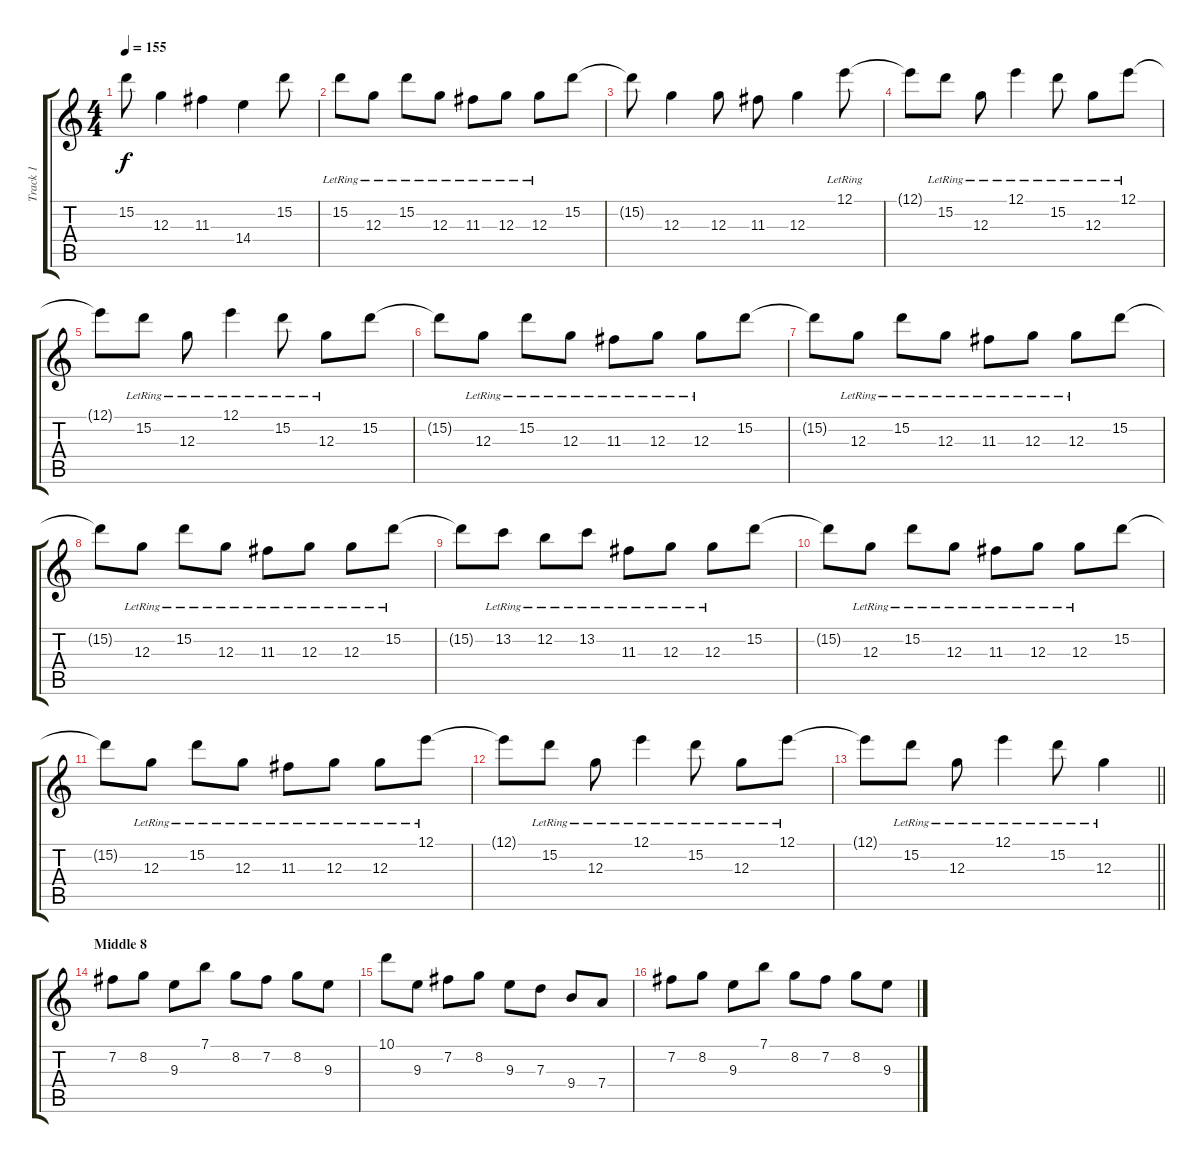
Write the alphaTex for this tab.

\track ("Track 1" "Track 1") {instrument overdrivenguitar}
\staff {score tabs}
\tuning (E4 B3 G3 D3 A2 D2) {hide}
\ts (4 4)
\tempo 155
\clef g2
\ks c
15.2{t}.8{dy f} 12.3.4 11.3.4 14.4.4 15.2.8 |
15.2{lr}.8 12.3{lr}.8 15.2{lr}.8 12.3{lr}.8 11.3{lr}.8 12.3{lr}.8 12.3{lr}.8 15.2.8 |
15.2{t}.8 12.3.4 12.3.8 11.3.8 12.3.4 12.1{lr}.8 |
12.1{t}.8 15.2{lr}.8 12.3{lr}.8 12.1{lr}.4 15.2{lr}.8 12.3{lr}.8 12.1{lr}.8 |
12.1{t}.8 15.2{lr}.8 12.3{lr}.8 12.1{lr}.4 15.2{lr}.8 12.3{lr}.8 15.2.8 |
15.2{t}.8 12.3{lr}.8 15.2{lr}.8 12.3{lr}.8 11.3{lr}.8 12.3{lr}.8 12.3{lr}.8 15.2.8 |
15.2{t}.8 12.3{lr}.8 15.2{lr}.8 12.3{lr}.8 11.3{lr}.8 12.3{lr}.8 12.3{lr}.8 15.2.8 |
15.2{t}.8 12.3{lr}.8 15.2{lr}.8 12.3{lr}.8 11.3{lr}.8 12.3{lr}.8 12.3{lr}.8 15.2{lr}.8 |
15.2{t}.8 13.2{lr}.8 12.2{lr}.8 13.2{lr}.8 11.3{lr}.8 12.3{lr}.8 12.3{lr}.8 15.2.8 |
15.2{t}.8 12.3{lr}.8 15.2{lr}.8 12.3{lr}.8 11.3{lr}.8 12.3{lr}.8 12.3{lr}.8 15.2.8 |
15.2{t}.8 12.3{lr}.8 15.2{lr}.8 12.3{lr}.8 11.3{lr}.8 12.3{lr}.8 12.3{lr}.8 12.1{lr}.8 |
12.1{t}.8 15.2{lr}.8 12.3{lr}.8 12.1{lr}.4 15.2{lr}.8 12.3{lr}.8 12.1{lr}.8 |
\barLineRight lightlight
12.1{t}.8 15.2{lr}.8 12.3{lr}.8 12.1{lr}.4 15.2{lr}.8 12.3{lr}.4 |
\section ("" "Middle 8")
7.2.8 8.2.8 9.3.8 7.1.8 8.2.8 7.2.8 8.2.8 9.3.8 |
10.1.8 9.3.8 7.2.8 8.2.8 9.3.8 7.3.8 9.4.8 7.4.8 |
7.2.8 8.2.8 9.3.8 7.1.8 8.2.8 7.2.8 8.2.8 9.3.8
